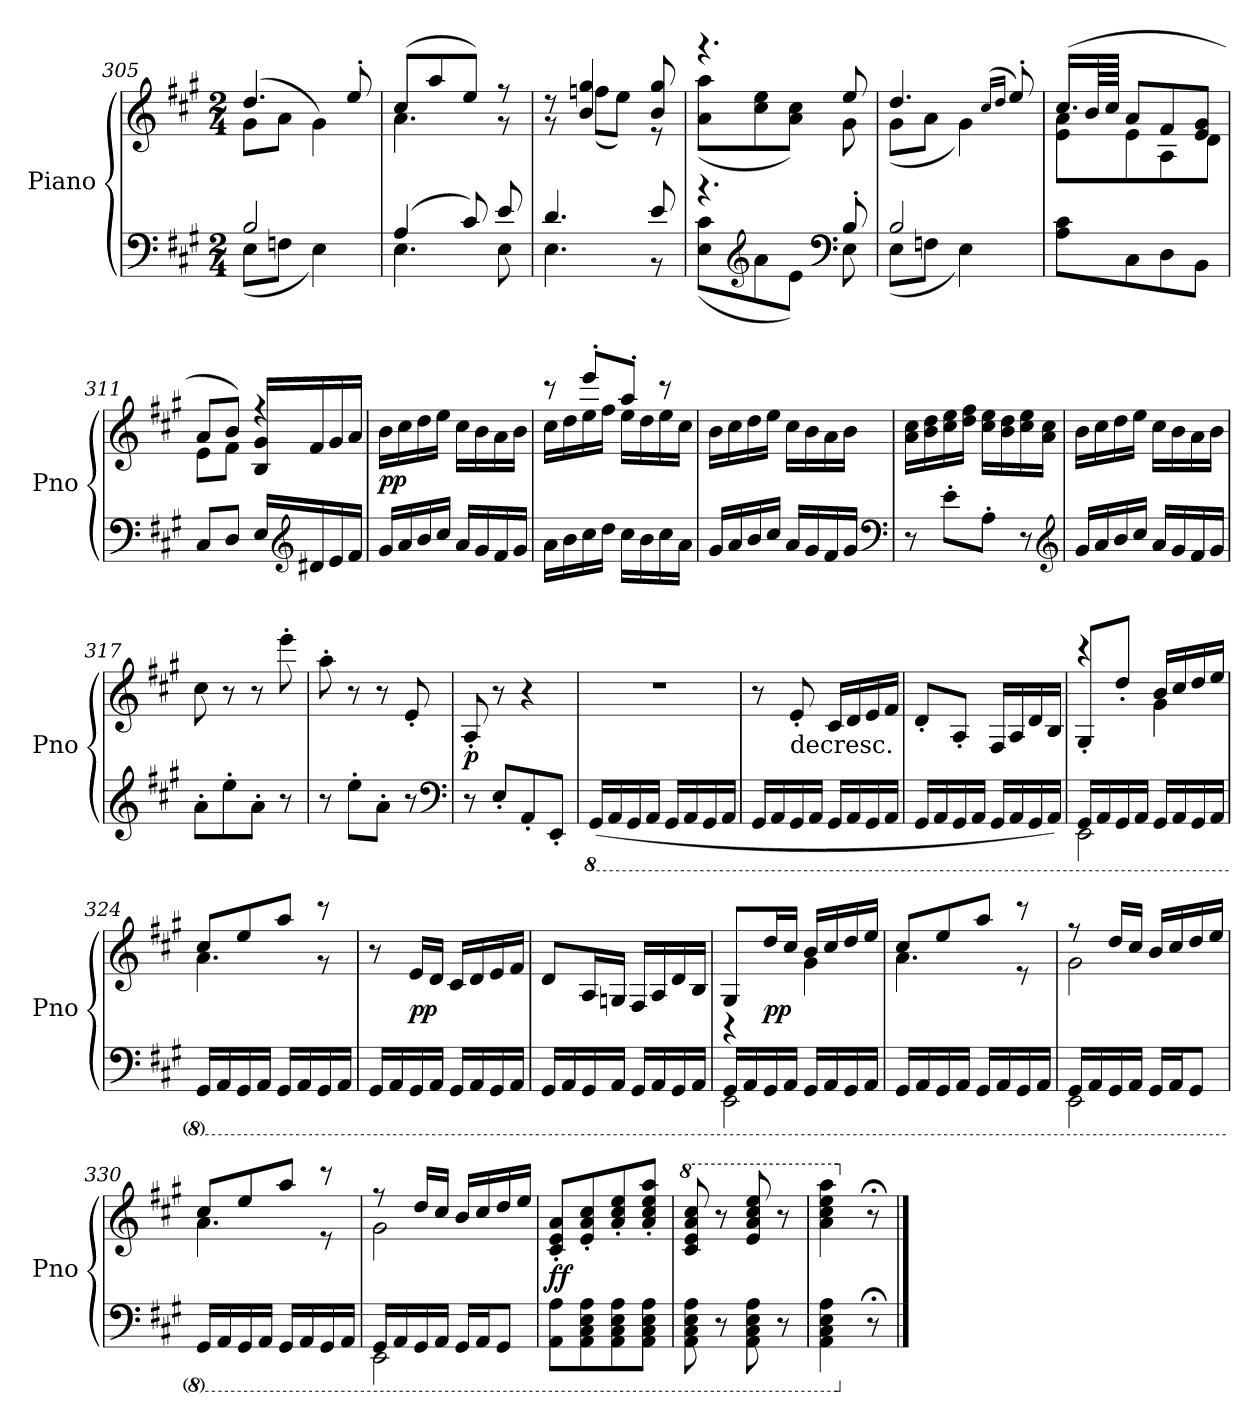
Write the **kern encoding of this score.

**kern	**kern	**dynam
*part1	*part1	*part1
*staff2	*staff1	*staff1/2
*I"Piano	*	*
*I'Pno	*	*
*clefF4	*clefG2	*
*k[f#c#g#]	*k[f#c#g#]	*
*M2/4	*M2/4	*
=305	=305	=305
*^	*^	*
2B/	(8E\L	(4.dd/	8g#\L	.
.	8Fn\J	.	8a\J	.
.	4E\)	.	4g#\)	.
.	.	8ee'/	.	.
=306	=306	=306	=306	=306
(4A/	4.E\	(8cc#/L	4.a\	.
.	.	8aa/	.	.
8c#/)	.	8ee/J)	.	.
8e/	8E\	8r	8r	.
=307	=307	=307	=307	=307
4.d/	4.E\	8r	8r	.
.	.	4b/ 4gg#/	(8ffn\L	.
.	.	.	8ee\J)	.
8e/	8r	8b/ 8gg#/	8r	.
=308	=308	=308	=308	=308
4.r	(8E\ 8c#\L	4.r	(8a\ 8aa\L	.
*clefG2	*	*	*	*
.	8a\	.	8cc#\ 8ee\	.
.	8e\J)	.	8a\ 8cc#\J)	.
*clefF4	*	*	*	*
8B'/	8E\	8ee/	8g#\	.
=309	=309	=309	=309	=309
2B/	(8E\L	4.dd/	(8g#\L	.
.	8Fn\J	.	8a\J	.
.	4E\)	.	4g#\)	.
.	.	(16qcc#/LL	.	.
.	.	16qdd/JJ	.	.
.	.	8ee'/)	.	.
*v	*v	*	*	*
=310	=310	=310	=310
8A\ 8c#\L	(16.cc#/LL	8e\ 8a\L	.
.	64b/LL	.	.
.	64cc#/JJJJ	.	.
8C#\	8a/L	8e\	.
8D\	8f#/	8A\	.
8BB\J	8e/ 8g#/J	8d\J	.
=311	=311	=311	=311
8C#/L	8a/L	8e\L	.
8D/J	8b/J)	8f#\J	.
16E/LL	4r	16B/ 16g#/LL	.
*clefG2	*	*	*
16d#X/	.	16f#/	.
16e/	.	16g#/	.
16f#/JJ	.	16a/JJ	.
*	*v	*v	*
=312	=312	=312
16g#/LL	16b\LL	pp
16a/	16cc#\	.
16b/	16dd\	.
16cc#/JJ	16ee\JJ	.
16a/LL	16cc#\LL	.
16g#/	16b\	.
16f#/	16a\	.
16g#/JJ	16b\JJ	.
=313	=313	=313
*	*^	*
16a\LL	8r	16cc#\LL	.
16b\	.	16dd\	.
16cc#\	8eee'/L	16ee\	.
16dd\JJ	.	16ff#\JJ	.
16cc#\LL	8aa'/J	16ee\LL	.
16b\	.	16dd\	.
16cc#\	8r	16ee\	.
16a\JJ	.	16cc#\JJ	.
*	*v	*v	*
=314	=314	=314
16g#/LL	16b\LL	.
16a/	16cc#\	.
16b/	16dd\	.
16cc#/JJ	16ee\JJ	.
16a/LL	16cc#\LL	.
16g#/	16b\	.
16f#/	16a\	.
16g#/JJ	16b\JJ	.
*clefF4	*	*
=315	=315	=315
8r	16a\ 16cc#\LL	.
.	16b\ 16dd\	.
8e'\L	16cc#\ 16ee\	.
.	16dd\ 16ff#\JJ	.
8A'\J	16cc#\ 16ee\LL	.
.	16b\ 16dd\	.
8r	16cc#\ 16ee\	.
.	16a\ 16cc#\JJ	.
*clefG2	*	*
=316	=316	=316
16g#/LL	16b\LL	.
16a/	16cc#\	.
16b/	16dd\	.
16cc#/JJ	16ee\JJ	.
16a/LL	16cc#\LL	.
16g#/	16b\	.
16f#/	16a\	.
16g#/JJ	16b\JJ	.
=317	=317	=317
8a'\L	8cc#\	.
8ee'\	8r	.
8a'\J	8r	.
8r	8eee'\	.
=318	=318	=318
8r	8aa'\	.
8ee'\L	8r	.
8a'\J	8r	.
8r	8e'/	.
*clefF4	*	*
=319	=319	=319
8r	8A'/	p
8E'/L	8r	.
8AA'/	4r	.
8EE'/J	.	.
=320	=320	=320
*8ba	*	*
(16GGG#/LL	2r	.
16AAA/	.	.
16GGG#/	.	.
16AAA/JJ	.	.
16GGG#/LL	.	.
16AAA/	.	.
16GGG#/	.	.
16AAA/JJ	.	.
=321	=321	=321
16GGG#/LL	8r	.
16AAA/	.	.
!	!LO:TX:c:t=decresc.	!
16GGG#/	8e'/	.
16AAA/JJ	.	.
16GGG#/LL	16c#/LL	.
16AAA/	16d/	.
16GGG#/	16e/	.
16AAA/JJ	16f#/JJ	.
=322	=322	=322
16GGG#/LL	8d'/L	.
16AAA/	.	.
16GGG#/	8A'/J	.
16AAA/JJ	.	.
16GGG#/LL	16F#/LL	.
16AAA/	16A/	.
16GGG#/	16d/	.
16AAA/JJ)	16B/JJ	.
=323	=323	=323
*^	*^	*
16GGG#/LL	2EEE\	4r	8G#'/L	.
16AAA/	.	.	.	.
16GGG#/	.	.	8dd'/J	.
16AAA/JJ	.	.	.	.
16GGG#/LL	.	16b/LL	4g#\	.
16AAA/	.	16cc#/	.	.
16GGG#/	.	16dd/	.	.
16AAA/JJ	.	16ee/JJ	.	.
*v	*v	*	*	*
=324	=324	=324	=324
16GGG#/LL	8cc#/L	4.a\	.
16AAA/	.	.	.
16GGG#/	8ee/	.	.
16AAA/JJ	.	.	.
16GGG#/LL	8aa/J	.	.
16AAA/	.	.	.
16GGG#/	8r	8r	.
16AAA/JJ	.	.	.
*	*v	*v	*
=325	=325	=325
16GGG#/LL	8r	.
16AAA/	.	.
16GGG#/	16e/LL	pp
16AAA/JJ	16d/JJ	.
16GGG#/LL	16c#/LL	.
16AAA/	16d/	.
16GGG#/	16e/	.
16AAA/JJ	16f#/JJ	.
=326	=326	=326
16GGG#/LL	8d/L	.
16AAA/	.	.
16GGG#/	16A/L	.
16AAA/JJ	16Gn/JJ	.
16GGG#/LL	16F#/LL	.
16AAA/	16A/	.
16GGG#/	16d/	.
16AAA/JJ	16B/JJ	.
=327	=327	=327
*^	*^	*
16GGG#/LL	2EEE\	8G#/L	4r	.
16AAA/	.	.	.	.
16GGG#/	.	16dd/L	.	pp
16AAA/JJ	.	16cc#/JJ	.	.
16GGG#/LL	.	16b/LL	4g#\	.
16AAA/	.	16cc#/	.	.
16GGG#/	.	16dd/	.	.
16AAA/JJ	.	16ee/JJ	.	.
*v	*v	*	*	*
=328	=328	=328	=328
16GGG#/LL	8cc#/L	4.a\	.
16AAA/	.	.	.
16GGG#/	8ee/	.	.
16AAA/JJ	.	.	.
16GGG#/LL	8aa/J	.	.
16AAA/	.	.	.
16GGG#/	8r	8r	.
16AAA/JJ	.	.	.
=329	=329	=329	=329
*^	*	*	*
16GGG#/LL	2EEE\	8r	2g#\	.
16AAA/	.	.	.	.
16GGG#/	.	16dd/LL	.	.
16AAA/JJ	.	16cc#/JJ	.	.
16GGG#/LL	.	16b/LL	.	.
16AAA/J	.	16cc#/	.	.
8GGG#/J	.	16dd/	.	.
.	.	16ee/JJ	.	.
*v	*v	*	*	*
=330	=330	=330	=330
16GGG#/LL	8cc#/L	4.a\	.
16AAA/	.	.	.
16GGG#/	8ee/	.	.
16AAA/JJ	.	.	.
16GGG#/LL	8aa/J	.	.
16AAA/	.	.	.
16GGG#/	8r	8r	.
16AAA/JJ	.	.	.
=331	=331	=331	=331
*^	*	*	*
16GGG#/LL	2EEE\	8r	2g#\	.
16AAA/	.	.	.	.
16GGG#/	.	16dd/LL	.	.
16AAA/JJ	.	16cc#/JJ	.	.
16GGG#/LL	.	16b/LL	.	.
16AAA/J	.	16cc#/	.	.
8GGG#/J	.	16dd/	.	.
.	.	16ee/JJ	.	.
*v	*v	*	*	*
*	*v	*v	*
=332	=332	=332
8AAA\ 8AA\L	8c#'/ 8e'/ 8a'/L	ff
8AAA\ 8CC#\ 8EE\ 8AA\	8e'/ 8a'/ 8cc#'/	.
8AAA\ 8CC#\ 8EE\ 8AA\	8a'/ 8cc#'/ 8ee'/	.
8AAA\ 8CC#\ 8EE\ 8AA\J	8a'/ 8cc#'/ 8ee'/ 8aa'/J	.
=333	=333	=333
*	*8va	*
8AAA\ 8CC#\ 8EE\ 8AA\	8cc#/ 8ee/ 8aa/ 8ccc#/	.
8r	8r	.
8AAA\ 8CC#\ 8EE\ 8AA\	8ee/ 8aa/ 8ccc#/ 8eee/	.
8r	8r	.
=334	=334	=334
4AAA\ 4CC#\ 4EE\ 4AA\	4aa\ 4ccc#\ 4eee\ 4aaa\	.
*X8ba	*	*
*	*X8va	*
8r;<	8r;<	.
==	==	==
*-	*-	*-
